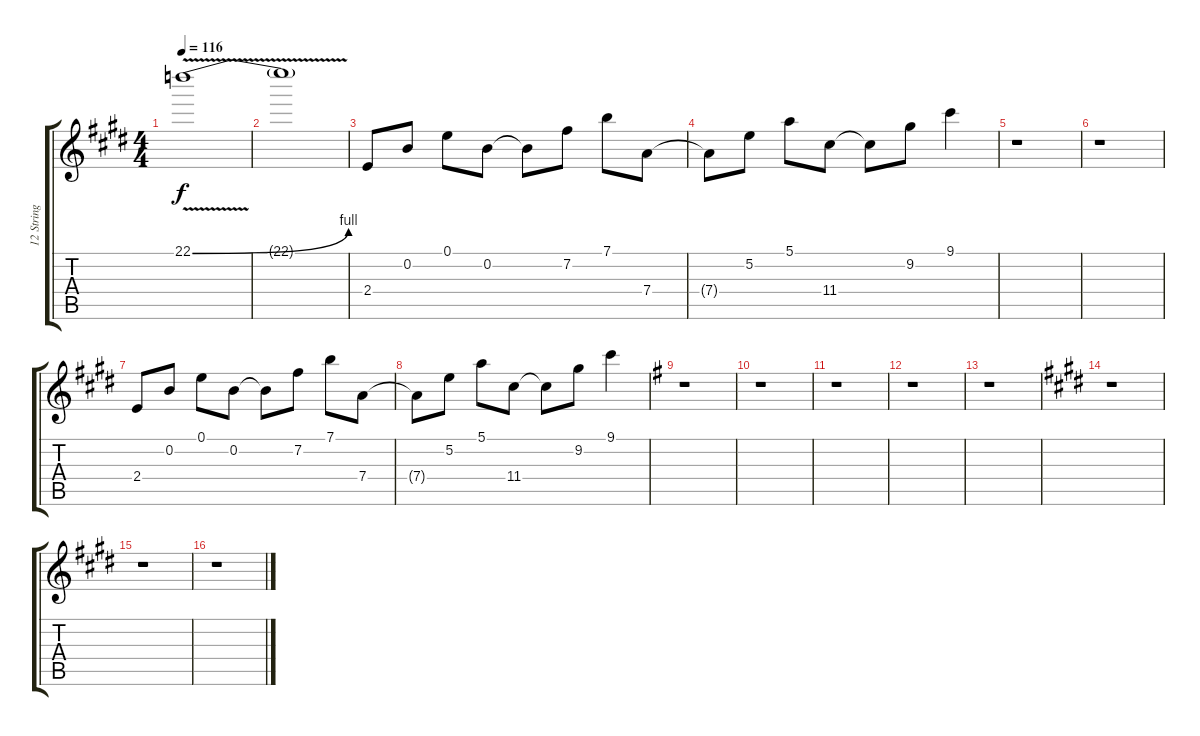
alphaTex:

\track ("12 String A. Guitar" "12 String ") {instrument acousticguitarsteel}
\staff {score tabs}
\tuning (E4 B3 G3 D3 A2 E2) {hide}
\ts (4 4)
\tempo 116
\clef g2
\ks e
22.1{be (bend 0 0 60 4) v}.1{dy f} |
22.1{t}.1 |
2.4.8{volume 16 balance 8 instrument acousticguitarsteel} 0.2.8 0.1.8 0.2.8 0.2{t}.8 7.2.8 7.1.8 7.4.8 |
7.4{t}.8 5.2.8 5.1.8 11.4.8 11.4{t}.8 9.2.8 9.1.4 |
r.1 |
r.1 |
2.4.8 0.2.8 0.1.8 0.2.8 0.2{t}.8 7.2.8 7.1.8 7.4.8 |
7.4{t}.8 5.2.8 5.1.8 11.4.8 11.4{t}.8 9.2.8 9.1.4 |
\ks g
r.1 |
r.1 |
r.1 |
r.1 |
r.1 |
\ks e
r.1 |
r.1 |
r.1
